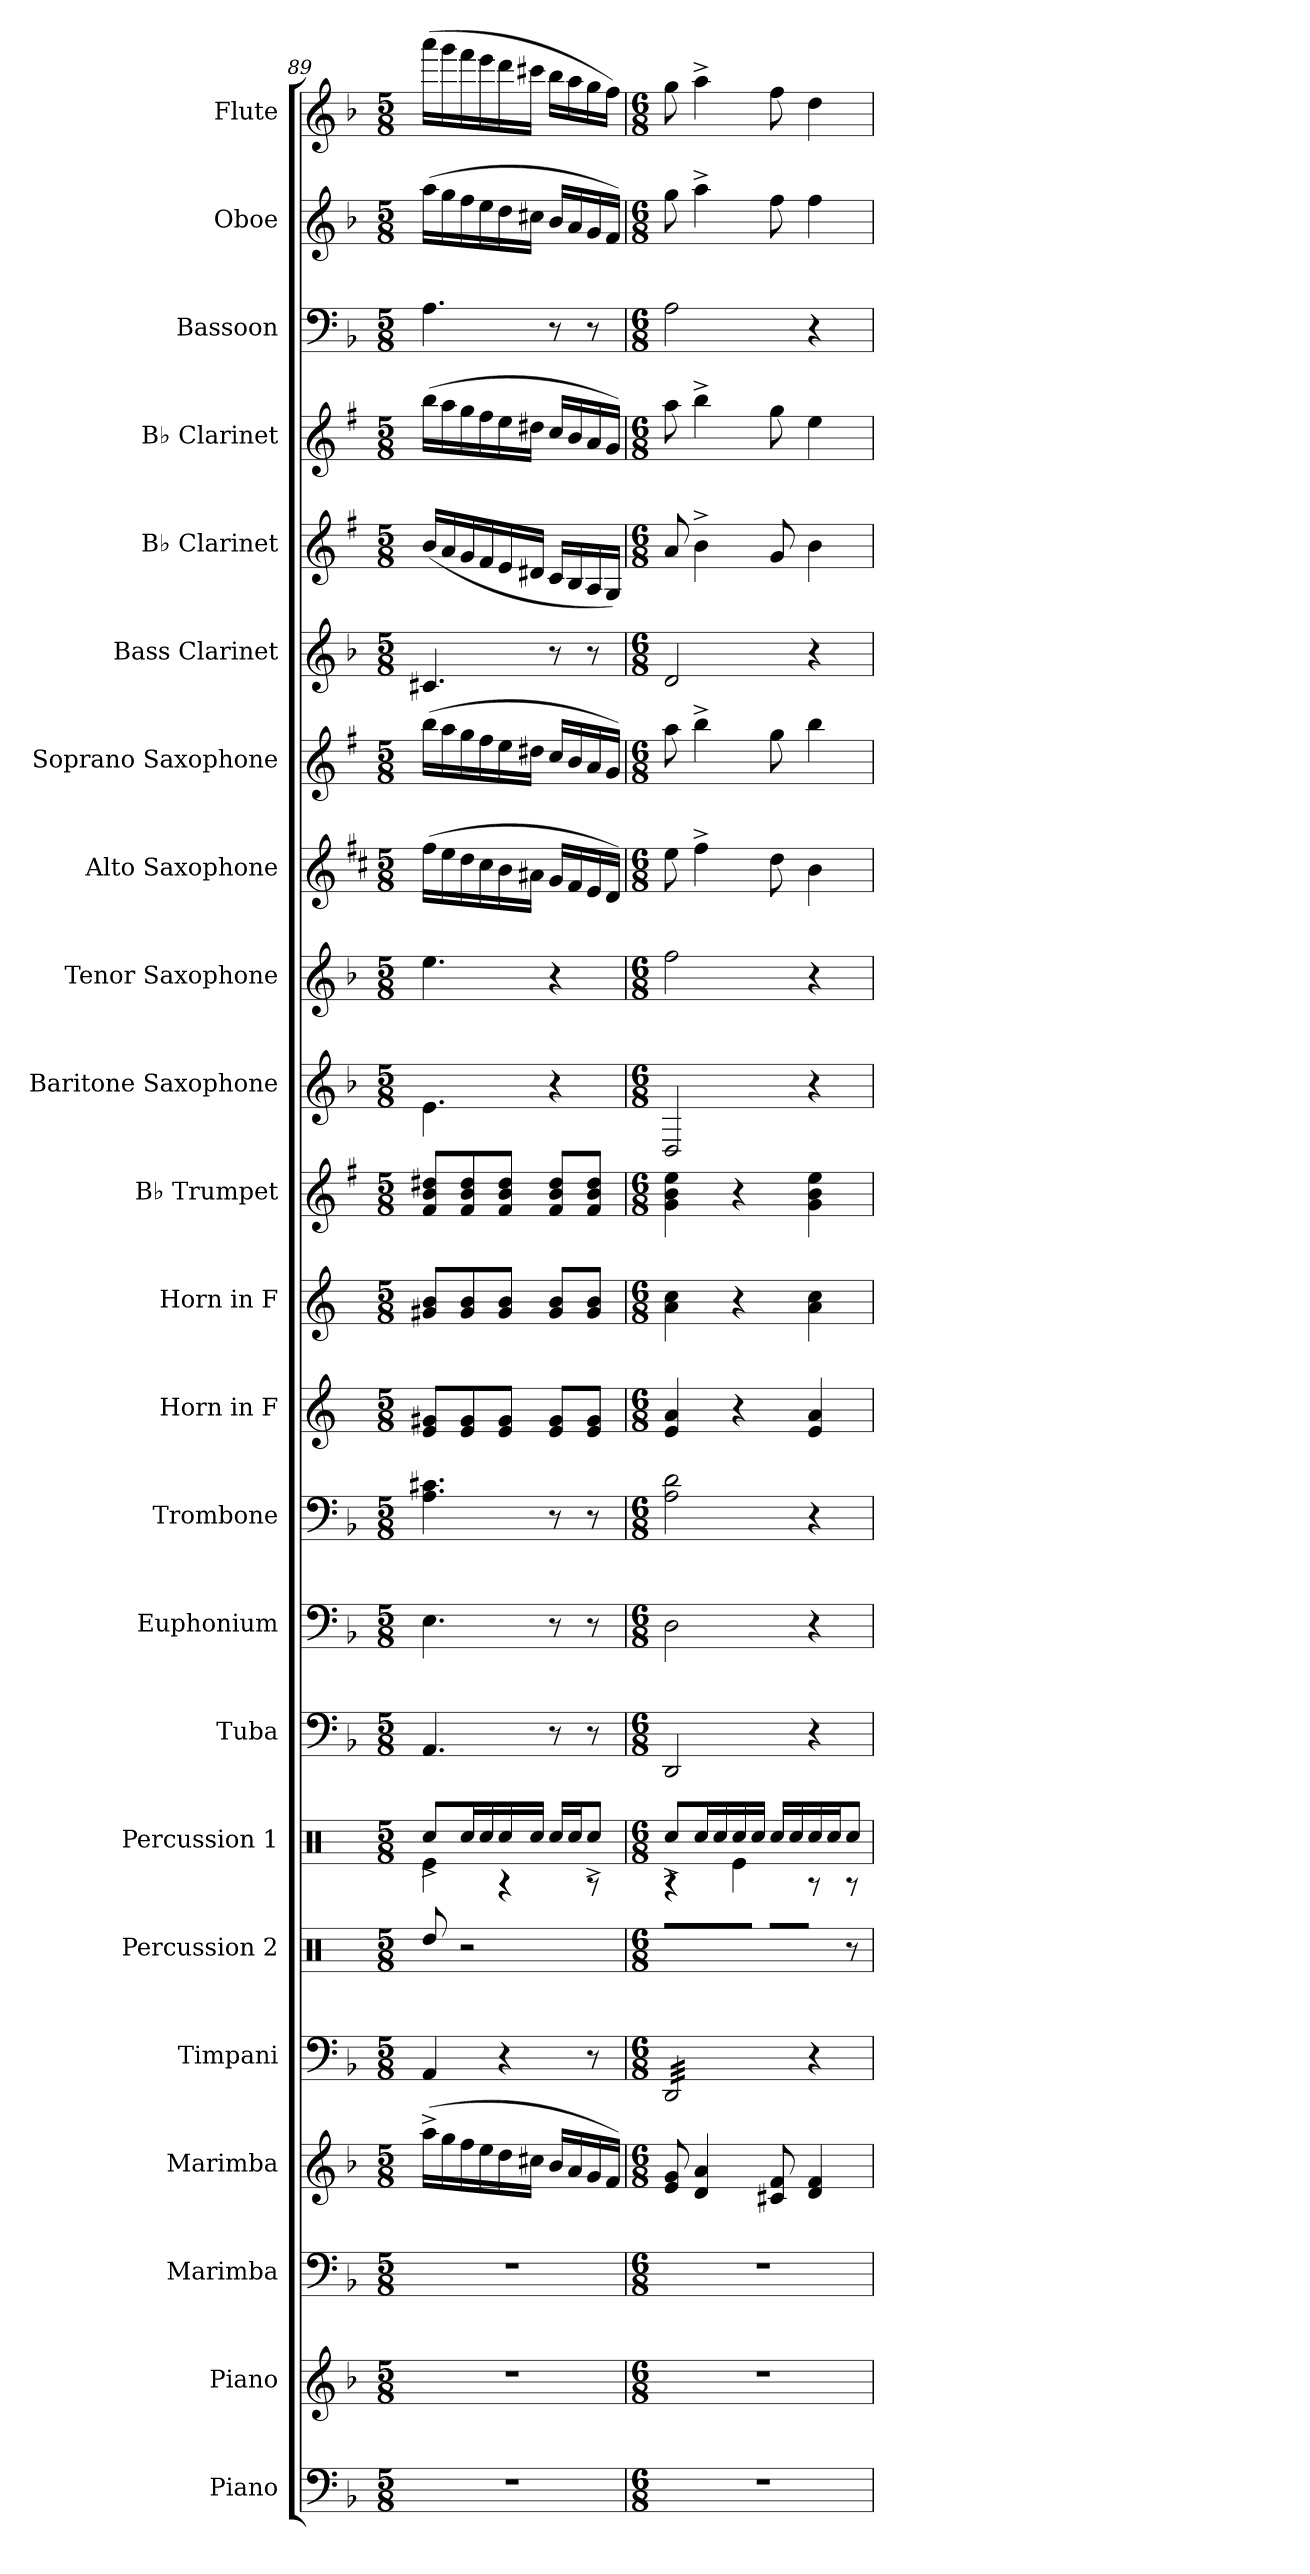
**kern	**kern	**kern	**kern	**kern	**kern	**kern	**kern	**kern	**kern	**kern	**kern	**kern	**kern	**kern	**kern	**kern	**kern	**kern	**kern	**kern	**kern	**kern
*part23	*part22	*part21	*part20	*part19	*part18	*part17	*part16	*part15	*part14	*part13	*part12	*part11	*part10	*part9	*part8	*part7	*part6	*part5	*part4	*part3	*part2	*part1
*staff23	*staff22	*staff21	*staff20	*staff19	*staff18	*staff17	*staff16	*staff15	*staff14	*staff13	*staff12	*staff11	*staff10	*staff9	*staff8	*staff7	*staff6	*staff5	*staff4	*staff3	*staff2	*staff1
*I"Piano	*I"Piano	*I"Marimba	*I"Marimba	*I"Timpani	*I"Percussion 2	*I"Percussion 1	*I"Tuba	*I"Euphonium	*I"Trombone	*I"Horn in F	*I"Horn in F	*I"B♭ Trumpet	*I"Baritone Saxophone	*I"Tenor Saxophone	*I"Alto Saxophone	*I"Soprano Saxophone	*I"Bass Clarinet	*I"B♭ Clarinet	*I"B♭ Clarinet	*I"Bassoon	*I"Oboe	*I"Flute
*I'Pno.	*I'Pno.	*I'Mrm.	*I'Mrm.	*I'Timp.	*I'Pr. 2	*I'Pr. 1	*I'Tu.	*I'Eu.	*I'Trb.	*	*	*I'B♭ Tpt.	*I'Bar. Sax.	*I'T. Sax.	*I'A. Sax.	*I'S. Sax.	*I'B. Cl.	*I'B♭ Cl.	*I'B♭ Cl.	*I'Bsn.	*I'Ob.	*I'Fl.
*clefF4	*clefG2	*clefF4	*clefG2	*clefF4	*clefX	*clefX	*clefF4	*clefF4	*clefF4	*clefG2	*clefG2	*clefG2	*clefG2	*clefG2	*clefG2	*clefG2	*clefG2	*clefG2	*clefG2	*clefF4	*clefG2	*clefG2
*	*	*	*	*	*	*	*	*	*	*ITrd4c7	*ITrd4c7	*ITrd1c2	*ITrd12c21	*ITrd8c14	*ITrd5c9	*ITrd1c2	*ITrd8c14	*ITrd1c2	*ITrd1c2	*	*	*
*k[b-]	*k[b-]	*k[b-]	*k[b-]	*k[b-]	*k[]	*k[]	*k[b-]	*k[b-]	*k[b-]	*k[b-]	*k[b-]	*k[b-]	*k[b-]	*k[b-]	*k[b-]	*k[b-]	*k[b-]	*k[b-]	*k[b-]	*k[b-]	*k[b-]	*k[b-]
*M5/8	*M5/8	*M5/8	*M5/8	*M5/8	*M5/8	*M5/8	*M5/8	*M5/8	*M5/8	*M5/8	*M5/8	*M5/8	*M5/8	*M5/8	*M5/8	*M5/8	*M5/8	*M5/8	*M5/8	*M5/8	*M5/8	*M5/8
=89	=89	=89	=89	=89	=89	=89	=89	=89	=89	=89	=89	=89	=89	=89	=89	=89	=89	=89	=89	=89	=89	=89
*	*	*	*	*	*	*^	*	*	*	*	*	*	*	*	*	*	*	*	*	*	*	*
8%5r	8%5r	8%5r	(16aa^\LL	4AA/	8Rdd/	4Re\	8Rcc^/L	4.AA/	4.E\	4.A\ 4.c#X\	8A/ 8c#X/L	8c#X/ 8e/L	8e/ 8a/ 8cc#X/L	4.E\	4.e\	(16a\LL	(16aa\LL	4.C#X/	(16a/LL	(16aa\LL	4.A\	(16aa\LL	(16aaa\LL
.	.	.	16gg\	.	.	.	.	.	.	.	.	.	.	.	.	16g\	16gg\	.	16g/	16gg\	.	16gg\	16ggg\
.	.	.	16ff\	.	2r	.	16Rcc/L	.	.	.	8A/ 8c#/	8c#/ 8e/	8e/ 8a/ 8cc#/	.	.	16f\	16ff\	.	16f/	16ff\	.	16ff\	16fff\
.	.	.	16ee\	.	.	.	16Rcc/	.	.	.	.	.	.	.	.	16e\	16ee\	.	16e/	16ee\	.	16ee\	16eee\
.	.	.	16dd\	4r	.	4rA	16Rcc/	.	.	.	8A/ 8c#/J	8c#/ 8e/J	8e/ 8a/ 8cc#/J	.	.	16d\	16dd\	.	16d/	16dd\	.	16dd\	16ddd\
.	.	.	16cc#X\JJ	.	.	.	16Rcc/JJ	.	.	.	.	.	.	.	.	16c#X\JJ	16cc#X\JJ	.	16c#X/JJ	16cc#X\JJ	.	16cc#X\JJ	16ccc#X\JJ
.	.	.	16b-/LL	.	.	.	16Rcc/LL	8r	8r	8r	8A/ 8c#/L	8c#/ 8e/L	8e/ 8a/ 8cc#/L	4r	4r	16B-/LL	16b-/LL	8r	16B-/LL	16b-/LL	8r	16b-/LL	16bb-\LL
.	.	.	16a/	.	.	.	16Rcc/J	.	.	.	.	.	.	.	.	16A/	16a/	.	16A/	16a/	.	16a/	16aa\
.	.	.	16g/	8r	.	8rA	8Rcc^/J	8r	8r	8r	8A/ 8c#/J	8c#/ 8e/J	8e/ 8a/ 8cc#/J	.	.	16G/	16g/	8r	16G/	16g/	8r	16g/	16gg\
.	.	.	16f/JJ)	.	.	.	.	.	.	.	.	.	.	.	.	16F/JJ)	16f/JJ)	.	16F/JJ)	16f/JJ)	.	16f/JJ)	16ff\JJ)
=90	=90	=90	=90	=90	=90	=90	=90	=90	=90	=90	=90	=90	=90	=90	=90	=90	=90	=90	=90	=90	=90	=90	=90
*M6/8	*M6/8	*M6/8	*M6/8	*M6/8	*M6/8	*M6/8	*	*M6/8	*M6/8	*M6/8	*M6/8	*M6/8	*M6/8	*M6/8	*M6/8	*M6/8	*M6/8	*M6/8	*M6/8	*M6/8	*M6/8	*M6/8	*M6/8
*	*	*	*	*tremolo	*	*	*	*	*	*	*	*	*	*	*	*	*	*	*	*	*	*	*
2.r	2.r	2.r	8e/ 8g/	32DD/LLL	8R/L	4rA	8Rcc^/L	2DD/	2D\	2A\ 2d\	4A/ 4d/	4d\ 4f\	4f\ 4a\ 4dd\	2DD/	2f\	8g\	8gg\	2D/	8g/	8gg\	2A\	8gg\	8gg\
.	.	.	.	32DD/	.	.	.	.	.	.	.	.	.	.	.	.	.	.	.	.	.	.	.
.	.	.	.	32DD/	.	.	.	.	.	.	.	.	.	.	.	.	.	.	.	.	.	.	.
.	.	.	.	32DD/	.	.	.	.	.	.	.	.	.	.	.	.	.	.	.	.	.	.	.
.	.	.	4d/ 4a/	32DD/	16R/L	.	16Rcc/L	.	.	.	.	.	.	.	.	4a^\	4aa^\	.	4a^\	4aa^\	.	4aa^\	4aa^\
.	.	.	.	32DD/	.	.	.	.	.	.	.	.	.	.	.	.	.	.	.	.	.	.	.
.	.	.	.	32DD/	16R/	.	16Rcc/	.	.	.	.	.	.	.	.	.	.	.	.	.	.	.	.
.	.	.	.	32DD/	.	.	.	.	.	.	.	.	.	.	.	.	.	.	.	.	.	.	.
.	.	.	.	32DD/	16R/	4Re\	16Rcc/	.	.	.	4r	4r	4r	.	.	.	.	.	.	.	.	.	.
.	.	.	.	32DD/	.	.	.	.	.	.	.	.	.	.	.	.	.	.	.	.	.	.	.
.	.	.	.	32DD/	16R/JJ	.	16Rcc/JJ	.	.	.	.	.	.	.	.	.	.	.	.	.	.	.	.
.	.	.	.	32DD/	.	.	.	.	.	.	.	.	.	.	.	.	.	.	.	.	.	.	.
.	.	.	8c#X/ 8f/	32DD/	8R/L	.	16Rcc/LL	.	.	.	.	.	.	.	.	8f\	8ff\	.	8f/	8ff\	.	8ff\	8ff\
.	.	.	.	32DD/	.	.	.	.	.	.	.	.	.	.	.	.	.	.	.	.	.	.	.
.	.	.	.	32DD/	.	.	16Rcc/	.	.	.	.	.	.	.	.	.	.	.	.	.	.	.	.
.	.	.	.	32DD/JJJ	.	.	.	.	.	.	.	.	.	.	.	.	.	.	.	.	.	.	.
*	*	*	*	*Xtremolo	*	*	*	*	*	*	*	*	*	*	*	*	*	*	*	*	*	*	*
.	.	.	4d/ 4f/	4r	8R/J	8rA	16Rcc/	4r	4r	4r	4A/ 4d/	4d\ 4f\	4f\ 4a\ 4dd\	4r	4r	4d\	4aa\	4r	4a\	4dd\	4r	4ff\	4dd\
.	.	.	.	.	.	.	16Rcc/J	.	.	.	.	.	.	.	.	.	.	.	.	.	.	.	.
.	.	.	.	.	8r	8rA	8Rcc/J	.	.	.	.	.	.	.	.	.	.	.	.	.	.	.	.
*	*	*	*	*	*	*v	*v	*	*	*	*	*	*	*	*	*	*	*	*	*	*	*	*
=	=	=	=	=	=	=	=	=	=	=	=	=	=	=	=	=	=	=	=	=	=	=
*-	*-	*-	*-	*-	*-	*-	*-	*-	*-	*-	*-	*-	*-	*-	*-	*-	*-	*-	*-	*-	*-	*-
